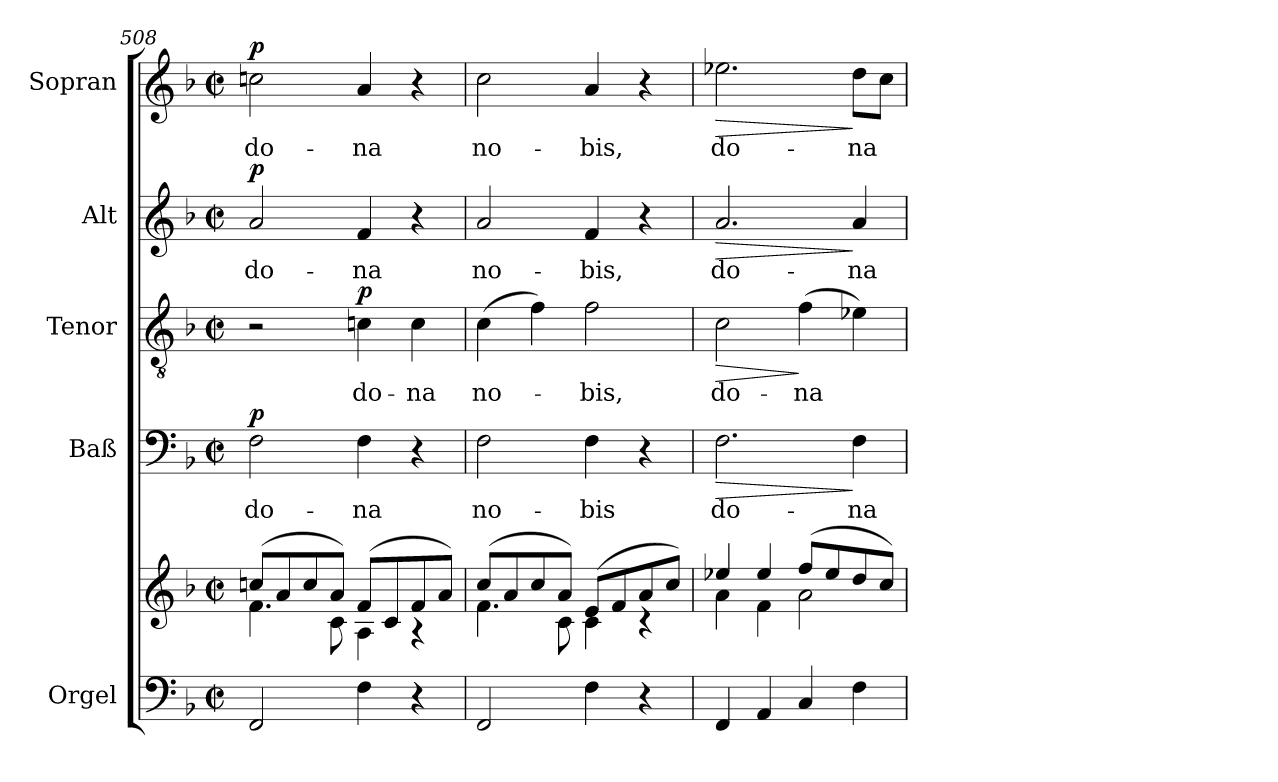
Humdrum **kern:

**kern	**kern	**kern	**text	**dynam	**kern	**text	**dynam	**kern	**text	**dynam	**kern	**text	**dynam
*part5	*part5	*part4	*part4	*part4	*part3	*part3	*part3	*part2	*part2	*part2	*part1	*part1	*part1
*staff6	*staff5	*staff4	*staff4	*staff4	*staff3	*staff3	*staff3	*staff2	*staff2	*staff2	*staff1	*staff1	*staff1
*I"Orgel	*	*I"Baß	*	*	*I"Tenor	*	*	*I"Alt	*	*	*I"Sopran	*	*
*I'Org.	*	*	*	*	*	*	*	*	*	*	*	*	*
!!LO:LB:g=z
*clefF4	*clefG2	*clefF4	*	*	*clefGv2	*	*	*clefG2	*	*	*clefG2	*	*
*k[b-]	*k[b-]	*k[b-]	*	*	*k[b-]	*	*	*k[b-]	*	*	*k[b-]	*	*
*F:	*F:	*F:	*	*	*F:	*	*	*F:	*	*	*F:	*	*
*M2/2	*M2/2	*M2/2	*	*	*M2/2	*	*	*M2/2	*	*	*M2/2	*	*
*met(c|)	*met(c|)	*met(c|)	*	*	*met(c|)	*	*	*met(c|)	*	*	*met(c|)	*	*
=508	=508	=508	=508	=508	=508	=508	=508	=508	=508	=508	=508	=508	=508
*	*^	*	*	*	*	*	*	*	*	*	*	*	*
!	!	!	!	!LO:LY:b	!LO:DY:a	!	!	!	!	!LO:LY:b	!LO:DY:a	!	!LO:LY:b	!LO:DY:a
2FF/	(>8ccn/L	4.f\	2F\	do-	p	2r	.	.	2a/	do-	p	2ccn\	do-	p
.	8a/	.	.	.	.	.	.	.	.	.	.	.	.	.
.	8cc/	.	.	.	.	.	.	.	.	.	.	.	.	.
.	8a/J)	8c\	.	.	.	.	.	.	.	.	.	.	.	.
!	!	!	!	!LO:LY:b	!	!	!LO:LY:b	!LO:DY:a	!	!LO:LY:b	!	!	!LO:LY:b	!
4F\	(>8f/L	4A\	4F\	-na	.	4cn\	do-	p	4f/	-na	.	4a/	-na	.
.	8c/	.	.	.	.	.	.	.	.	.	.	.	.	.
!	!	!	!	!	!	!	!LO:LY:b	!	!	!	!	!	!	!
4r	8f/	4rA	4r	.	.	4c\	-na	.	4r	.	.	4r	.	.
.	8a/J)	.	.	.	.	.	.	.	.	.	.	.	.	.
=509	=509	=509	=509	=509	=509	=509	=509	=509	=509	=509	=509	=509	=509	=509
!	!	!	!	!LO:LY:b	!	!	!LO:LY:b	!	!	!LO:LY:b	!	!	!LO:LY:b	!
2FF/	(>8cc/L	4.f\	2F\	no-	.	(>4c\	no-	.	2a/	no-	.	2cc\	no-	.
.	8a/	.	.	.	.	.	.	.	.	.	.	.	.	.
.	8cc/	.	.	.	.	4f\)	.	.	.	.	.	.	.	.
.	8a/J)	8c\	.	.	.	.	.	.	.	.	.	.	.	.
!	!	!	!	!LO:LY:b	!	!	!LO:LY:b	!	!	!LO:LY:b	!	!	!LO:LY:b	!
4F\	(>8e/L	4c\	4F\	-bis	.	2f\	-bis,	.	4f/	-bis,	.	4a/	-bis,	.
.	8f/	.	.	.	.	.	.	.	.	.	.	.	.	.
4r	8a/	4rc	4r	.	.	.	.	.	4r	.	.	4r	.	.
.	8cc/J)	.	.	.	.	.	.	.	.	.	.	.	.	.
=510	=510	=510	=510	=510	=510	=510	=510	=510	=510	=510	=510	=510	=510	=510
!	!	!	!	!LO:LY:b	!LO:HP:b	!	!LO:LY:b	!LO:HP:b	!	!LO:LY:b	!LO:HP:b	!	!LO:LY:b	!LO:HP:b
4FF/	4ee-X/	4a\	2.F\	do-	>	2c\	do-	>	2.a/	do-	>	2.ee-X\	do-	>
4AA/	4ee-/	4f\	.	.	.	.	.	.	.	.	.	.	.	.
!	!	!	!	!	!	!	!LO:LY:b	!	!	!	!	!	!	!
4C/	(>8ff/L	2a\	.	.	.	(>4f\	-na	]	.	.	.	.	.	.
.	8ee-/	.	.	.	.	.	.	.	.	.	.	.	.	.
!	!	!	!	!LO:LY:b	!	!	!	!	!	!LO:LY:b	!	!	!LO:LY:b	!
4F\	8dd/	.	4F\	-na	]	4e-X\)	.	.	4a/	-na	]	8dd\L	-na	]
.	8cc/J)	.	.	.	.	.	.	.	.	.	.	8cc\J	.	.
*	*v	*v	*	*	*	*	*	*	*	*	*	*	*	*
=	=	=	=	=	=	=	=	=	=	=	=	=	=
*-	*-	*-	*-	*-	*-	*-	*-	*-	*-	*-	*-	*-	*-
